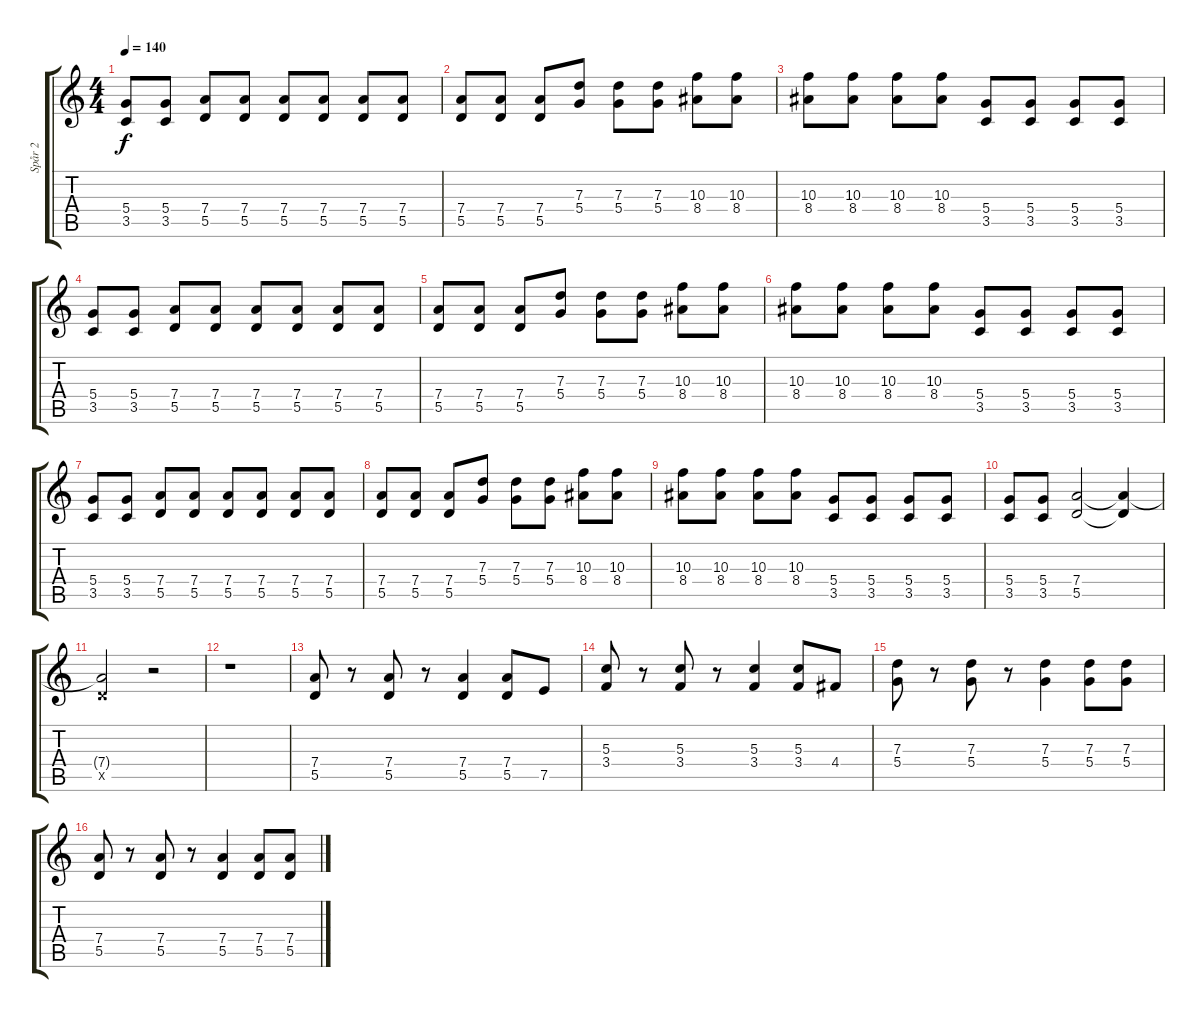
\track ("Spår 2" "Spår 2") {instrument distortionguitar}
\staff {score tabs}
\tuning (E4 B3 G3 D3 A2 E2) {hide}
\ts (4 4)
\tempo 140
\clef g2
\ks c
(5.4 3.5).8{dy f} (5.4 3.5).8 (7.4 5.5).8 (7.4 5.5).8 (7.4 5.5).8 (7.4 5.5).8 (7.4 5.5).8 (7.4 5.5).8 |
(7.4 5.5).8 (7.4 5.5).8 (7.4 5.5).8 (7.3 5.4).8 (7.3 5.4).8 (7.3 5.4).8 (10.3 8.4).8 (10.3 8.4).8 |
(10.3 8.4).8 (10.3 8.4).8 (10.3 8.4).8 (10.3 8.4).8 (5.4 3.5).8 (5.4 3.5).8 (5.4 3.5).8 (5.4 3.5).8 |
(5.4 3.5).8 (5.4 3.5).8 (7.4 5.5).8 (7.4 5.5).8 (7.4 5.5).8 (7.4 5.5).8 (7.4 5.5).8 (7.4 5.5).8 |
(7.4 5.5).8 (7.4 5.5).8 (7.4 5.5).8 (7.3 5.4).8 (7.3 5.4).8 (7.3 5.4).8 (10.3 8.4).8 (10.3 8.4).8 |
(10.3 8.4).8 (10.3 8.4).8 (10.3 8.4).8 (10.3 8.4).8 (5.4 3.5).8 (5.4 3.5).8 (5.4 3.5).8 (5.4 3.5).8 |
(5.4 3.5).8 (5.4 3.5).8 (7.4 5.5).8 (7.4 5.5).8 (7.4 5.5).8 (7.4 5.5).8 (7.4 5.5).8 (7.4 5.5).8 |
(7.4 5.5).8 (7.4 5.5).8 (7.4 5.5).8 (7.3 5.4).8 (7.3 5.4).8 (7.3 5.4).8 (10.3 8.4).8 (10.3 8.4).8 |
(10.3 8.4).8 (10.3 8.4).8 (10.3 8.4).8 (10.3 8.4).8 (5.4 3.5).8 (5.4 3.5).8 (5.4 3.5).8 (5.4 3.5).8 |
(5.4 3.5).8 (5.4 3.5).8 (7.4 5.5).2 (7.4{t} 5.5{t}).4 |
(7.4{t} 5.5{x}).2 r.2 |
r.1 |
(7.4 5.5).8 r.8 (7.4 5.5).8 r.8 (7.4 5.5).4 (7.4 5.5).8 7.5.8 |
(5.3 3.4).8 r.8 (5.3 3.4).8 r.8 (5.3 3.4).4 (5.3 3.4).8 4.4.8 |
(7.3 5.4).8 r.8 (7.3 5.4).8 r.8 (7.3 5.4).4 (7.3 5.4).8 (7.3 5.4).8 |
(7.4 5.5).8 r.8 (7.4 5.5).8 r.8 (7.4 5.5).4 (7.4 5.5).8 (7.4 5.5).8
